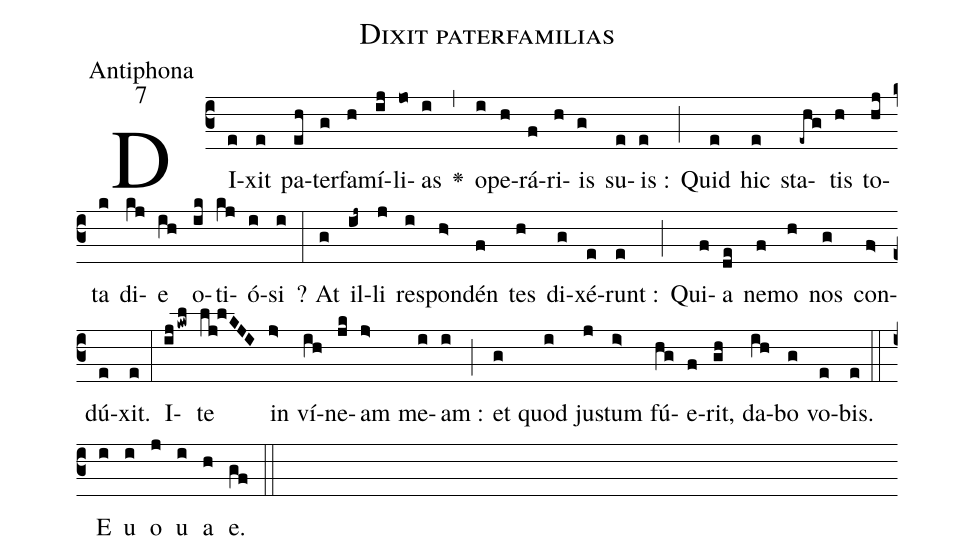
name:Dixit paterfamilias;
office-part:Antiphona;
mode:7;
%%
(c3) DI(e)xit(e) pa(eh)ter(g)fa(h)mí(ij)li(jo<)as(i) <v>\greheightstar</v>(,) o(i)pe(h)rá(f)ri(h)is(g) su(e)is :(e) (;) Quid(e) hic(e) sta(-ehg)tis(h) to(hj)ta(k) di(kj)e(ih) o(ik)ti(kj)ó(i)si(i) (:) ? At(g) il(ij~)li(j) re(i)spon(h>)dén(f) tes(h) di(g)xé(e)runt :(e) (;) Qui(f)a(de) ne(f)mo(h) nos(g) con(f>)dú(e)xit.(e)
 (:) I(ijkwl)te(lj!lKJI) in(j>) ví(ih)ne(jk)am(j>) me(i)am :(i) (;) et(g) quod(i) ju(j)stum(i>) fú(hg)e(f)rit,(gh) da(ih)bo(g) vo(e)bis.(e) (::) E(i) u(i) o(j) u(i) a(h) e.(gf) (::)
